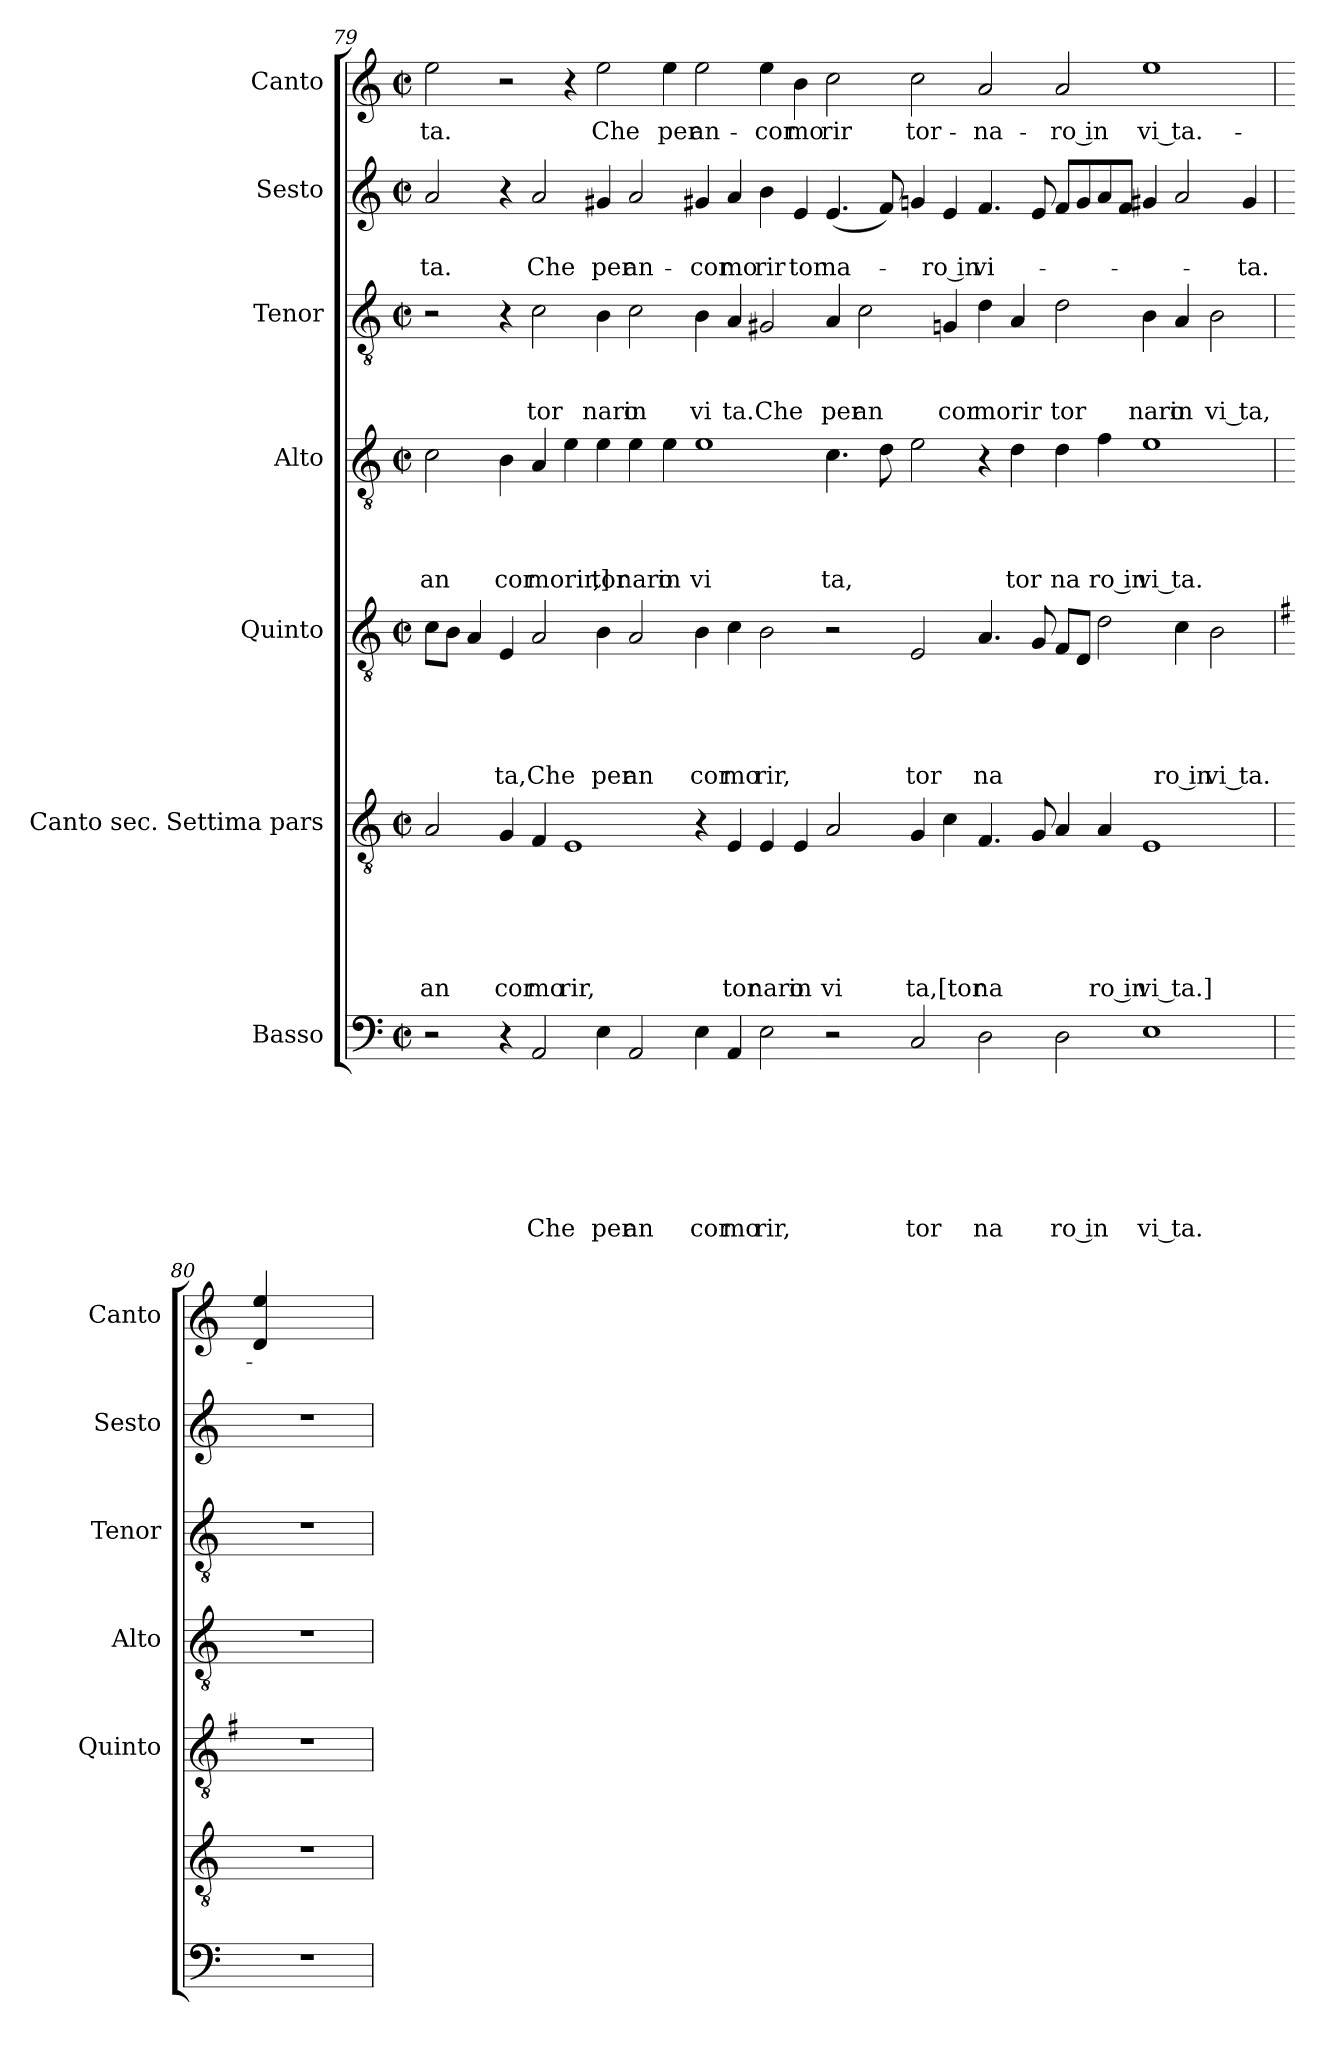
**kern	**text	**text	**text	**text	**text	**text	**text	**kern	**text	**text	**text	**text	**text	**text	**kern	**text	**text	**text	**text	**text	**kern	**text	**text	**text	**text	**kern	**text	**text	**text	**kern	**text	**text	**kern	**text
*part7	*part7	*part7	*part7	*part7	*part7	*part7	*part7	*part6	*part6	*part6	*part6	*part6	*part6	*part6	*part5	*part5	*part5	*part5	*part5	*part5	*part4	*part4	*part4	*part4	*part4	*part3	*part3	*part3	*part3	*part2	*part2	*part2	*part1	*part1
*staff7	*staff7	*staff7	*staff7	*staff7	*staff7	*staff7	*staff7	*staff6	*staff6	*staff6	*staff6	*staff6	*staff6	*staff6	*staff5	*staff5	*staff5	*staff5	*staff5	*staff5	*staff4	*staff4	*staff4	*staff4	*staff4	*staff3	*staff3	*staff3	*staff3	*staff2	*staff2	*staff2	*staff1	*staff1
*I"Basso	*	*	*	*	*	*	*	*I"Canto sec. Settima pars	*	*	*	*	*	*	*I"Quinto	*	*	*	*	*	*I"Alto	*	*	*	*	*I"Tenor	*	*	*	*I"Sesto	*	*	*I"Canto	*
*	*	*	*	*	*	*	*	*	*	*	*	*	*	*	*I'Quinto	*	*	*	*	*	*I'Alto	*	*	*	*	*I'Tenor	*	*	*	*I'Sesto	*	*	*I'Canto	*
!!LO:PB:g=z
*clefF4	*	*	*	*	*	*	*	*clefGv2	*	*	*	*	*	*	*clefGv2	*	*	*	*	*	*clefGv2	*	*	*	*	*clefGv2	*	*	*	*clefG2	*	*	*clefG2	*
*k[]	*	*	*	*	*	*	*	*k[]	*	*	*	*	*	*	*k[]	*	*	*	*	*	*k[]	*	*	*	*	*k[]	*	*	*	*k[]	*	*	*k[]	*
*C:	*	*	*	*	*	*	*	*C:	*	*	*	*	*	*	*C:	*	*	*	*	*	*C:	*	*	*	*	*C:	*	*	*	*C:	*	*	*C:	*
*M2/2	*	*	*	*	*	*	*	*M2/2	*	*	*	*	*	*	*M2/2	*	*	*	*	*	*M2/2	*	*	*	*	*M2/2	*	*	*	*M2/2	*	*	*M2/2	*
*met(c|)	*	*	*	*	*	*	*	*met(c|)	*	*	*	*	*	*	*met(c|)	*	*	*	*	*	*met(c|)	*	*	*	*	*met(c|)	*	*	*	*met(c|)	*	*	*met(c|)	*
=79	=79	=79	=79	=79	=79	=79	=79	=79	=79	=79	=79	=79	=79	=79	=79	=79	=79	=79	=79	=79	=79	=79	=79	=79	=79	=79	=79	=79	=79	=79	=79	=79	=79	=79
!	!	!	!	!	!	!	!	!	!	!	!	!	!	!LO:LY:b	!	!	!	!	!	!	!	!	!	!	!LO:LY:b	!	!	!	!	!	!	!LO:LY:b	!	!LO:LY:b
2r	.	.	.	.	.	.	.	2A/	.	.	.	.	.	an	8c\L	.	.	.	.	.	2c\	.	.	.	an	2r	.	.	.	2a/	.	ta.	2ee\	-ta.
.	.	.	.	.	.	.	.	.	.	.	.	.	.	.	8B\J	.	.	.	.	.	.	.	.	.	.	.	.	.	.	.	.	.	.	.
.	.	.	.	.	.	.	.	.	.	.	.	.	.	.	4A/	.	.	.	.	.	.	.	.	.	.	.	.	.	.	.	.	.	.	.
!	!	!	!	!	!	!	!	!	!	!	!	!	!	!LO:LY:b	!	!	!	!	!	!LO:LY:b	!	!	!	!	!LO:LY:b	!	!	!	!	!	!	!	!	!
4r	.	.	.	.	.	.	.	4G/	.	.	.	.	.	cor	4E/	.	.	.	.	-ta,	4B\	.	.	.	cor	4r	.	.	.	4r	.	.	2r	.
!	!	!	!	!	!	!	!LO:LY:b	!	!	!	!	!	!	!LO:LY:b	!	!	!	!	!	!LO:LY:b	!	!	!	!	!LO:LY:b	!	!	!	!LO:LY:b	!	!	!LO:LY:b	!	!
2AA/	.	.	.	.	.	.	Che	4F/	.	.	.	.	.	mo	2A/	.	.	.	.	Che	4A/	.	.	.	morir,]	2c\	.	.	tor	2a/	.	Che	.	.
!	!	!	!	!	!	!	!	!	!	!	!	!	!	!LO:LY:b	!	!	!	!	!	!	!	!	!	!	!	!	!	!	!	!	!	!	!	!
.	.	.	.	.	.	.	.	1E	.	.	.	.	.	rir,	.	.	.	.	.	.	4e\	.	.	.	.	.	.	.	.	.	.	.	4r	.
!	!	!	!	!	!	!	!LO:LY:b	!	!	!	!	!	!	!	!	!	!	!	!	!LO:LY:b	!	!	!	!	!LO:LY:b	!	!	!	!LO:LY:b	!	!	!LO:LY:b	!	!LO:LY:b
4E\	.	.	.	.	.	.	per	.	.	.	.	.	.	.	4B\	.	.	.	.	per	4e\	.	.	.	tor	4B\	.	.	naro	4g#X/	.	per	2ee\	Che
!	!	!	!	!	!	!	!LO:LY:b	!	!	!	!	!	!	!	!	!	!	!	!	!LO:LY:b	!	!	!	!	!LO:LY:b	!	!	!	!LO:LY:b	!	!	!LO:LY:b	!	!
2AA/	.	.	.	.	.	.	an	.	.	.	.	.	.	.	2A/	.	.	.	.	an	4e\	.	.	.	naro	2c\	.	.	in	2a/	.	an-	.	.
!	!	!	!	!	!	!	!	!	!	!	!	!	!	!	!	!	!	!	!	!	!	!	!	!	!LO:LY:b	!	!	!	!	!	!	!	!	!LO:LY:b
.	.	.	.	.	.	.	.	.	.	.	.	.	.	.	.	.	.	.	.	.	4e\	.	.	.	in	.	.	.	.	.	.	.	4ee\	per
!	!	!	!	!	!	!	!LO:LY:b	!	!	!	!	!	!	!	!	!	!	!	!	!LO:LY:b	!	!	!	!	!LO:LY:b	!	!	!	!LO:LY:b	!	!	!LO:LY:b	!	!LO:LY:b
4E\	.	.	.	.	.	.	cor	4r	.	.	.	.	.	.	4B\	.	.	.	.	cor	1e	.	.	.	vi	4B\	.	.	vi	4g#X/	.	-cor	2ee\	an-
!	!	!	!	!	!	!	!LO:LY:b	!	!	!	!	!	!	!LO:LY:b	!	!	!	!	!	!LO:LY:b	!	!	!	!	!	!	!	!	!LO:LY:b	!	!	!LO:LY:b	!	!
4AA/	.	.	.	.	.	.	mo	4E/	.	.	.	.	.	tor	4c\	.	.	.	.	mo	.	.	.	.	.	4A/	.	.	ta.	4a/	.	mo-	.	.
!	!	!	!	!	!	!	!LO:LY:b	!	!	!	!	!	!	!LO:LY:b	!	!	!	!	!	!LO:LY:b	!	!	!	!	!	!	!	!	!LO:LY:b	!	!	!LO:LY:b	!	!LO:LY:b
2E\	.	.	.	.	.	.	rir,	4E/	.	.	.	.	.	naro	2B\	.	.	.	.	rir,	.	.	.	.	.	2G#X/	.	.	Che	4b\	.	-rir	4ee\	-cor
!	!	!	!	!	!	!	!	!	!	!	!	!	!	!LO:LY:b	!	!	!	!	!	!	!	!	!	!	!	!	!	!	!	!	!	!LO:LY:b	!	!LO:LY:b
.	.	.	.	.	.	.	.	4E/	.	.	.	.	.	in	.	.	.	.	.	.	.	.	.	.	.	.	.	.	.	4e/	.	tor-	4b\	mo-
!	!	!	!	!	!	!	!	!	!	!	!	!	!	!LO:LY:b	!	!	!	!	!	!	!	!	!	!	!LO:LY:b	!	!	!	!LO:LY:b	!	!	!LO:LY:b	!	!LO:LY:b
2r	.	.	.	.	.	.	.	2A/	.	.	.	.	.	vi	2r	.	.	.	.	.	4.c\	.	.	.	ta,	4A/	.	.	per	(<4.e/	.	-na-	2cc\	-rir
!	!	!	!	!	!	!	!	!	!	!	!	!	!	!	!	!	!	!	!	!	!	!	!	!	!	!	!	!	!LO:LY:b	!	!	!	!	!
.	.	.	.	.	.	.	.	.	.	.	.	.	.	.	.	.	.	.	.	.	.	.	.	.	.	2c\	.	.	an	.	.	.	.	.
.	.	.	.	.	.	.	.	.	.	.	.	.	.	.	.	.	.	.	.	.	8d\	.	.	.	.	.	.	.	.	8f/)	.	.	.	.
!	!	!	!	!	!	!	!LO:LY:b	!	!	!	!	!	!	!LO:LY:b	!	!	!	!	!	!LO:LY:b	!	!	!	!	!	!	!	!	!	!	!	!	!	!LO:LY:b
2C/	.	.	.	.	.	.	tor	4G/	.	.	.	.	.	ta,	2E/	.	.	.	.	tor	2e\	.	.	.	.	.	.	.	.	4gn/	.	.	2cc\	tor-
!	!	!	!	!	!	!	!	!	!	!	!	!	!	!LO:LY:b	!	!	!	!	!	!	!	!	!	!	!	!	!	!	!LO:LY:b	!	!	!LO:LY:b:rj	!	!
.	.	.	.	.	.	.	.	4c\	.	.	.	.	.	[tor	.	.	.	.	.	.	.	.	.	.	.	4Gn/	.	.	cor	4e/	.	-ro in	.	.
!	!	!	!	!	!	!	!LO:LY:b	!	!	!	!	!	!	!LO:LY:b	!	!	!	!	!	!LO:LY:b	!	!	!	!	!	!	!	!	!LO:LY:b	!	!	!LO:LY:b	!	!LO:LY:b
2D\	.	.	.	.	.	.	na	4.F/	.	.	.	.	.	na	4.A/	.	.	.	.	na	4r	.	.	.	.	4d\	.	.	morir	4.f/	.	vi-	2a/	-na-
!	!	!	!	!	!	!	!	!	!	!	!	!	!	!	!	!	!	!	!	!	!	!	!	!	!LO:LY:b	!	!	!	!	!	!	!	!	!
.	.	.	.	.	.	.	.	.	.	.	.	.	.	.	.	.	.	.	.	.	4d\	.	.	.	tor	4A/	.	.	.	.	.	.	.	.
.	.	.	.	.	.	.	.	8G/	.	.	.	.	.	.	8G/	.	.	.	.	.	.	.	.	.	.	.	.	.	.	8e/	.	.	.	.
!	!	!	!	!	!	!	!LO:LY:b:rj	!	!	!	!	!	!	!	!	!	!	!	!	!	!	!	!	!	!LO:LY:b	!	!	!	!LO:LY:b	!	!	!	!	!LO:LY:b:rj
2D\	.	.	.	.	.	.	ro in	4A/	.	.	.	.	.	.	8F/L	.	.	.	.	.	4d\	.	.	.	na	2d\	.	.	tor	8f/L	.	.	2a/	-ro in
.	.	.	.	.	.	.	.	.	.	.	.	.	.	.	8D/J	.	.	.	.	.	.	.	.	.	.	.	.	.	.	8g/	.	.	.	.
!	!	!	!	!	!	!	!	!	!	!	!	!	!	!LO:LY:b:rj	!	!	!	!	!	!	!	!	!	!	!LO:LY:b:rj	!	!	!	!	!	!	!	!	!
.	.	.	.	.	.	.	.	4A/	.	.	.	.	.	ro in	2d\	.	.	.	.	.	4f\	.	.	.	ro in	.	.	.	.	8a/	.	.	.	.
.	.	.	.	.	.	.	.	.	.	.	.	.	.	.	.	.	.	.	.	.	.	.	.	.	.	.	.	.	.	8f/J	.	.	.	.
!	!	!	!	!	!	!	!LO:LY:b	!	!	!	!	!	!	!LO:LY:b	!	!	!	!	!	!	!	!	!	!	!LO:LY:b	!	!	!	!LO:LY:b	!	!	!	!	!LO:LY:b
1E	.	.	.	.	.	.	vi ta.	1E	.	.	.	.	.	vi ta.]	.	.	.	.	.	.	1e	.	.	.	vi ta.	4B\	.	.	naro	4g#X/	.	.	1ee	vi ta.-
!	!	!	!	!	!	!	!	!	!	!	!	!	!	!	!	!	!	!	!	!LO:LY:b:rj	!	!	!	!	!	!	!	!	!LO:LY:b	!	!	!	!	!
.	.	.	.	.	.	.	.	.	.	.	.	.	.	.	4c\	.	.	.	.	ro in	.	.	.	.	.	4A/	.	.	in	2a/	.	.	.	.
!	!	!	!	!	!	!	!	!	!	!	!	!	!	!	!	!	!	!	!	!LO:LY:b	!	!	!	!	!	!	!	!	!LO:LY:b	!	!	!	!	!
.	.	.	.	.	.	.	.	.	.	.	.	.	.	.	2B\	.	.	.	.	vi ta.	.	.	.	.	.	2B\	.	.	vi ta,	.	.	.	.	.
!	!	!	!	!	!	!	!	!	!	!	!	!	!	!	!	!	!	!	!	!	!	!	!	!	!	!	!	!	!	!	!	!LO:LY:b	!	!
.	.	.	.	.	.	.	.	.	.	.	.	.	.	.	.	.	.	.	.	.	.	.	.	.	.	.	.	.	.	4g#/	.	-ta.	.	.
!!LO:PB:g=z
=80!	=80!	=80!	=80!	=80!	=80!	=80!	=80!	=80!	=80!	=80!	=80!	=80!	=80!	=80!	=80!	=80!	=80!	=80!	=80!	=80!	=80!	=80!	=80!	=80!	=80!	=80!	=80!	=80!	=80!	=80!	=80!	=80!	=80!	=80!
*	*	*	*	*	*	*	*	*	*	*	*	*	*	*	*k[f#]	*	*	*	*	*	*	*	*	*	*	*	*	*	*	*	*	*	*	*
*	*	*	*	*	*	*	*	*	*	*	*	*	*	*	*G:	*	*	*	*	*	*	*	*	*	*	*	*	*	*	*	*	*	*	*
1r	.	.	.	.	.	.	.	1r	.	.	.	.	.	.	1r	.	.	.	.	.	1r	.	.	.	.	1r	.	.	.	1r	.	.	4d/ 4ee/	.
.	.	.	.	.	.	.	.	.	.	.	.	.	.	.	.	.	.	.	.	.	.	.	.	.	.	.	.	.	.	.	.	.	2.ryy	.
=	=	=	=	=	=	=	=	=	=	=	=	=	=	=	=	=	=	=	=	=	=	=	=	=	=	=	=	=	=	=	=	=	=	=
*-	*-	*-	*-	*-	*-	*-	*-	*-	*-	*-	*-	*-	*-	*-	*-	*-	*-	*-	*-	*-	*-	*-	*-	*-	*-	*-	*-	*-	*-	*-	*-	*-	*-	*-
